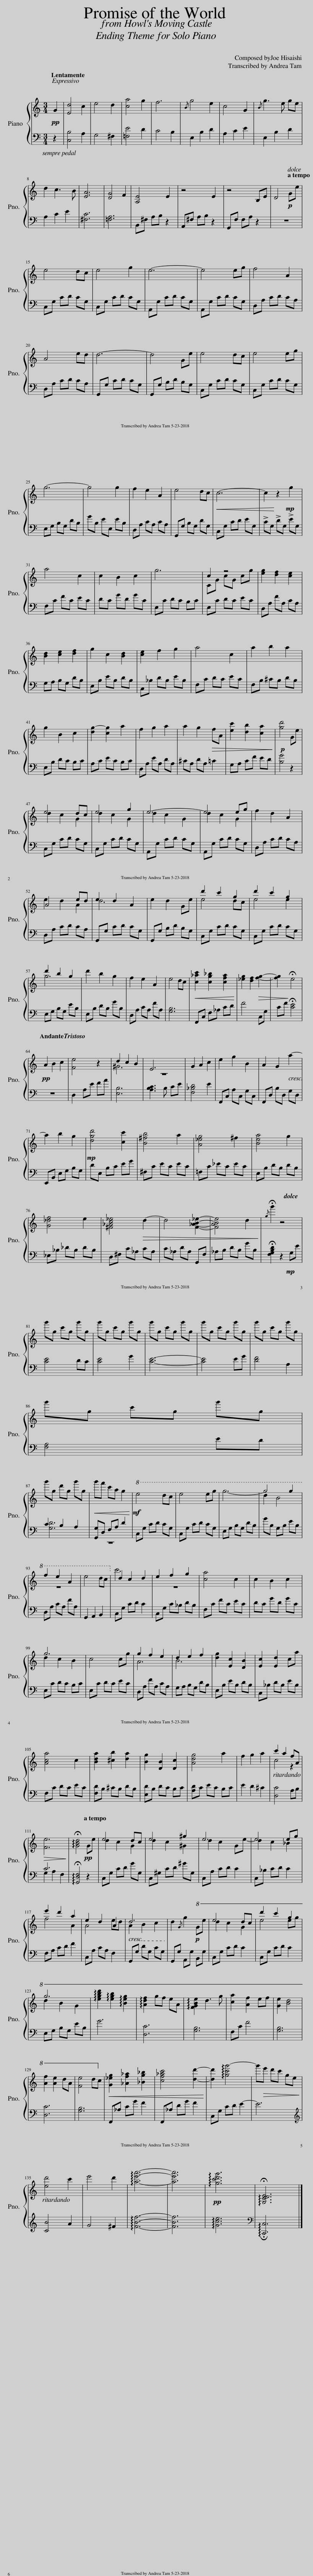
X:1
%%score { ( 1 3 ) | ( 2 4 ) }
L:1/8
Q:1/2=50
M:3/4
I:linebreak $
K:C
V:1 treble
V:3 treble
V:2 bass
V:4 bass
V:1
!pp! G2 | [Ed]4 c2 | e4 d2 | [ca]4 g2 | f6 | %5
{/B} g4 e2 | c4 G2 |{/B} g3 e ge |$ d2 c3 B | [EA]6 | %10
 [DG]4 F2 | [A,E]4 E2 | z4 E2 | z4 B,E | D4!p![Q:1/4=108] Ge |$ %15
 e4 dc | e4 g2 | e6- | e4 eg | f4 A2 |$ %20
 A4 ed | d6- | d4 Ge | e4 dc | e4 eg |$ %25
 g6- | g4 g2 | f2 e2 A2 | e4 dc |!<(! c6- | %30
 c2!<)! z2!mp! g2 |$ a4 c2 | c2 B2 c2 | g6 | c2 z4 | %35
 [eg]2 [df]2 [ce]2 |$ [Bd]2 [ce]2 [df]2 | g2 c2 [Bd]2 | [ce]2 f2 g2 | a4 c2 | %40
 a2 b2 a2 |$ g2 B2 c2 | [dg-]2 [cg]2 a2 | f2 g2 a2 | a2 g2!>(! fA | %45
 [ec']2 [db]2 [ca]2!>)! |!p! [gd']4 Ge |$ e4 dc | e4 g2 | e6- | %50
 e4 eg | f2 d2 A2 |$ A4 ed | e2 d2 A2 | e2 d2 Ge | %55
 d'2 c'2 g2 | d'2 c'2 g2 |$ d'2 b2 g2 | d'2 b2 g2 | f2 e2 A2 | %60
 e4 dc |!<(! [c_ac']2 [cg_b]2 [cfa]2!<)! | [_eg]2 [df]2!>(! [fg]2- | [fg]2!>)! !fermata!e4 |$!pp! A2 B2 c2 | %65
 [Fe]4 z2 | d2 c2 B2 | E6 | G2 A2 c2 | e2 g2 B2 | %70
 A2 G2 a2- |$ a2 b2 g2 |!mp! [dgd']4 [cc']2 | [B^fb]4 a2 | [A_eg]4 ^f2 | %75
 [Bea]4 g2 |$ [G_df]4 e2 | [^F_Ac_e]4!>(! d2- | d4 [F_AB_e]2- | [FABe]4 d2!>)! | %80
{/!fermata!g} !fermata!g'2 z4 |$!p! g'g c'g g'g | g'g c'g g'g | g'g c'g g'g | g'g c'g g'g | %85
 g'g c'g g'g |$ g'g c'g g'g |$ g'g d'g g'g |!<(! g'f' c'a g2!<)! |!mf!!8va(! e'4 d'c' | %90
 e'4 e'g' | g'6- | g'4 g'2 |$ f'2 e'2 a2 | e'4 d'c'!8va)! | %95
 d2 c2 d2 | e2 f2 g2 | [ca]4 c2 | c2 B2 c2 |$ g6 | %100
 c4 cg | g2 f2 e2 | d2 e2 f2 | [dg]2 [Ec]2 [DB]2 | [Ec]2 [Ed]2 ca |$ %105
 [Aca]4 c2 | [Bda]2 [^cb]2 [da]2 | [Bg]2 [DB]2 [Dc]2 | [Adg]4 a2 | f2 g2 a2 | %110
 c'2 a2 fA |$!>(! [Fe]6!>)! | !arpeggio!!fermata![GBd]4!pp! Ge | e4 dc | e4 ^g2 | %115
 e6 | e4 eg |$ e'2 d'2 a2 | e2 d2 A2 | d6 | %120
 d2{/G} g2!p!!8va(! ge' | e'4 d'c' | d''2 c''2 g'2 |$ g'6 | !arpeggio![e'g'b'd'']2 !arpeggio![e'g'b']2 !arpeggio![be'g']2 | %125
 !arpeggio![ad'f']2 g'f' e'a | !arpeggio![fgbe']2 d'3 g' | [c'a']2 [af']2 e'f' | [ge']2 [bd']4 |$ [af']2 [ae']2 d'a | %130
 [fe']4 d'!8va)!c |!<(! [G_eg]2 [_Af_a]2 [_Bg_b]2 | [cf_ac']4 [dd']2-!<)! | [dd']2 !arpeggio![gc'g'-]4 | g'!>(!e' d'c' ge!>)! |$ %135
 [ed']4 c'2 | e'4 d'2 | !arpeggio![ae'a']6- | [ae'a']6 |!pp! !arpeggio![gc'd'g']6 | %140
 !arpeggio!!fermata![G,CDE]6 |] %141
V:2
 z2 | [C,B,]4 A,2 | G,4 ^F,2 | [=F,E]4 D2 | C4 B,2 | %5
 E,2 B,2 D2 | A,2 C2 E2 | E,2 B,2 D2 |$ A,2 C2 E2 | [^F,C]6 | %10
 [=F,A,]6 | B,,^F, A,B, z2 | A,,^F, A,B, z2 | G,,F, F,A, z2 | z6 |$ %15
 C,G, CD CG, | C,G, CD CG, | A,,G, CD CG, | A,,G, CD CG, | D,A, CD CA, |$ %20
 D,A, CD CA, | G,,G, CD CG, | G,,G, B,D B,G, | C,G, CD CG, | C,G, CD CG, |$ %25
 E,G, B,G, DB, | GB, EE, EB, | D,A, CA, CA, | G,,G, B,G, DG, | C,G, CD EG, | %30
 !>!CG, !>!DG, !>!EG, |$ F,C FC EC | DC GD GC | E,C DC B,C | E,C DC EC | %35
 D,A, FA, CA, |$ G,A, B,G, DB, | E,B, EB, DB, | C,_B, DB, EB, | F,C DC EC | %40
 F,B, ^CB, DB, |$ E,B, DC B,C | A,C EC B,C | D,A, EA, DA, | ^CA, DA, =C2 | %45
 G,A, CF ED | [B,G]4 z2 |$ C,G, CD CG, | C,G, CD CG, | A,,G, CD CG, | %50
 A,,G, CD CG, | D,A, CD CA, |$ D,A, CD CA, | G,,G, CD CG, | G,,G, B,D B,G, | %55
 C,G, CD CG, | C,G, CD CG, |$ E,G, B,G, EB, | E,B, DB, GB, | D,A, CA, FA, | %60
 [G,B,]6 | F,,C, F,_A, CD | F4 C,G, | CF !fermata![CE]4 |$ z6 | %65
 D,2 A,E FA | [E,B,]6 | [A,B,C]3 B, CE | [F,_B,D]4 E2 | F,,C, A,C, G,C, | %70
 F,,D, B,D, G,D, |$ E,,B,, E,G, B,G, | DE, B,C EG | ^F,C EC EC | =F,C _EC EC | %75
 E,B, DB, DB, |$ _E,_B, _DB, DB, | D,^F, C_A, CA, | C_A, DA, G,,F, | _A,B, DB, GB, | %80
 !fermata![F,G,B,D]2 z2!mp! G,E |$ [CE]4 DC | [CE]4 G2 | [CE]6- | [CE]4 EG | %85
 [DF]4 A,2 |$ [F,A,]4 ED |$ C2 B,2 A,2 | [G,,G,]D, F,A, D2 | C,G, CD CG, | %90
 C,G, CD CG, | E,G, B,G, DB, | GB, G,B, EB, |$ D,A, CA, FA, | G,,2 A,,2 B,,2 | %95
 C,G, CD C2 | C,G, C_B, DB, | F,C FC EC | DC GD GC |$ E,C DC B,C | %100
 E,C DC EC | D,A, FA, CA, | G,A, B,G, DB, | E,B, EB, DB, | C,_B, DB, EB, |$ %105
 F,C DC EC | [F,D]B, ^CB, DB, | [E,D]B, DC B,C | [A,D]C EC B,C | E2 D2 ^C2 | %110
 [D,C]4 A,B, |$ C6 | !arpeggio!!fermata![G,,D,F,]4 z2 | C,G, CD GG, | C,^G, CD ^GG, | %115
 C,A, CD C2 | C,_B, CD C2 |$ F,A, CD F2 | C,A, CA, F,2 | G,,G, DG, CG, | %120
 G,,G, A,,G, B,,G, | C,G, CD C2 | C,G, CD C2 |$ E,G, B,G, EB, | G6 | %125
 [D,C]6 | [G,B,]6 | F,C F4 | [G,B,]6 |$ [D,C]6 | %130
 [G,B,]6 | F,,_A, CG F2 | F,,_A, DG F2 | C,G, CD E2- | E6 |$ %135
[K:treble] [CB]4 A2 | G4 ^F2 | !arpeggio![FBf]6- | [FBf]6 | !arpeggio![Gce]6 | %140
[K:bass] !arpeggio!!fermata![C,,C,]6 |] %141
V:3
 x2 | x6 | x6 | x6 | x6 | %5
 x6 | x6 | x6 |$ x6 | x6 | %10
 x6 | x6 | x6 | x6 | x6 |$ %15
 x6 | x6 | x6 | x6 | x6 |$ %20
 x6 | x6 | x6 | x6 | x6 |$ %25
 x6 | x6 | x6 | x6 | x6 | %30
 x6 |$ x6 | x6 | x6 | CG cG cg | %35
 x6 |$ x6 | x6 | x6 | x6 | %40
 x6 |$ x6 | x6 | x6 | x6 | %45
 x6 | x6 |$ d2 c2 G2 | d2 c2 G2 | d2 c2 G2 | %50
 d2 c2 G2 | x6 |$ e2 d2 A2 | d6 | x6 | %55
 e4 dc | e4 e2 |$ g6 | x6 | x6 | %60
 x6 | x6 | x6 | x6 |$ x6 | %65
 x6 | ^G6 | z6 | x6 | x6 | %70
 x6 |$ x6 | x6 | x6 | x6 | %75
 x6 |$ x6 | x6 | x6 | x6 | %80
 x6 |$ x6 | x6 | x6 | x6 | %85
 x6 |$ x6 |$ x6 | x6 |!8va(! x6 | %90
 x6 | x6 | d'2 b4 |$ z6 | x6!8va)! | %95
 c'6 | z6 | x6 | x6 |$ d2 c2 B2 | %100
 x6 | A6 | B6 | x6 | x6 |$ %105
 x6 | x6 | x6 | x6 | x6 | %110
 c4 z2 |$ x6 | x6 | d2 c2 G2 | d2 c2 ^G2 | %115
 d2 c2 Ge- | d2 c2 _B2 |$ f4 A2 | A4 ed | A2 B2 c2 | %120
 x4!8va(! x2 | d'2 c'2 g2 | e'4 e'g' |$ d'2 b2 g2 | x6 | %125
 x6 | x6 | x6 | x6 |$ x6 | %130
 x5!8va)! x | x6 | x6 | x6 | x6 |$ %135
 x6 | x6 | x6 | x6 | x6 | %140
 x6 |] %141
V:4
 x2 | x6 | x6 | x6 | x6 | %5
 x6 | x6 | x6 |$ x6 | x6 | %10
 x6 | x6 | x6 | x6 | x6 |$ %15
 x6 | x6 | x6 | x6 | x6 |$ %20
 x6 | x6 | x6 | x6 | x6 |$ %25
 x6 | x6 | x6 | x6 | x6 | %30
 x6 |$ x6 | x6 | x6 | x6 | %35
 x6 |$ x6 | x6 | x6 | x6 | %40
 x6 |$ x6 | x6 | x6 | x6 | %45
 x6 | x6 |$ x6 | x6 | x6 | %50
 x6 | x6 |$ x6 | x6 | x6 | %55
 x6 | x6 |$ x6 | x6 | x6 | %60
 x6 | x6 | x6 | x6 |$ x6 | %65
 x6 | x6 | x6 | x6 | x6 | %70
 x6 |$ x6 | x6 | x6 | x6 | %75
 x6 |$ x6 | x6 | x6 | x6 | %80
 x6 |$ x6 | x6 | x6 | x6 | %85
 x6 |$ x6 |$ [G,D]6 | z6 | x6 | %90
 x6 | x6 | x6 |$ x6 | x6 | %95
 x6 | x6 | x6 | x6 |$ x6 | %100
 x6 | x6 | x6 | x6 | x6 |$ %105
 x6 | x6 | x6 | x6 | x6 | %110
 x6 |$ G,2 A,2 F,2 | x6 | x6 | x6 | %115
 x6 | x6 |$ x6 | x6 | x6 | %120
 x6 | x6 | x6 |$ x6 | x6 | %125
 x6 | x6 | x6 | x6 |$ x6 | %130
 x6 | x6 | x6 | x6 | x6 |$ %135
[K:treble] x6 | x6 | x6 | x6 | x6 | %140
[K:bass] x6 |] %141
